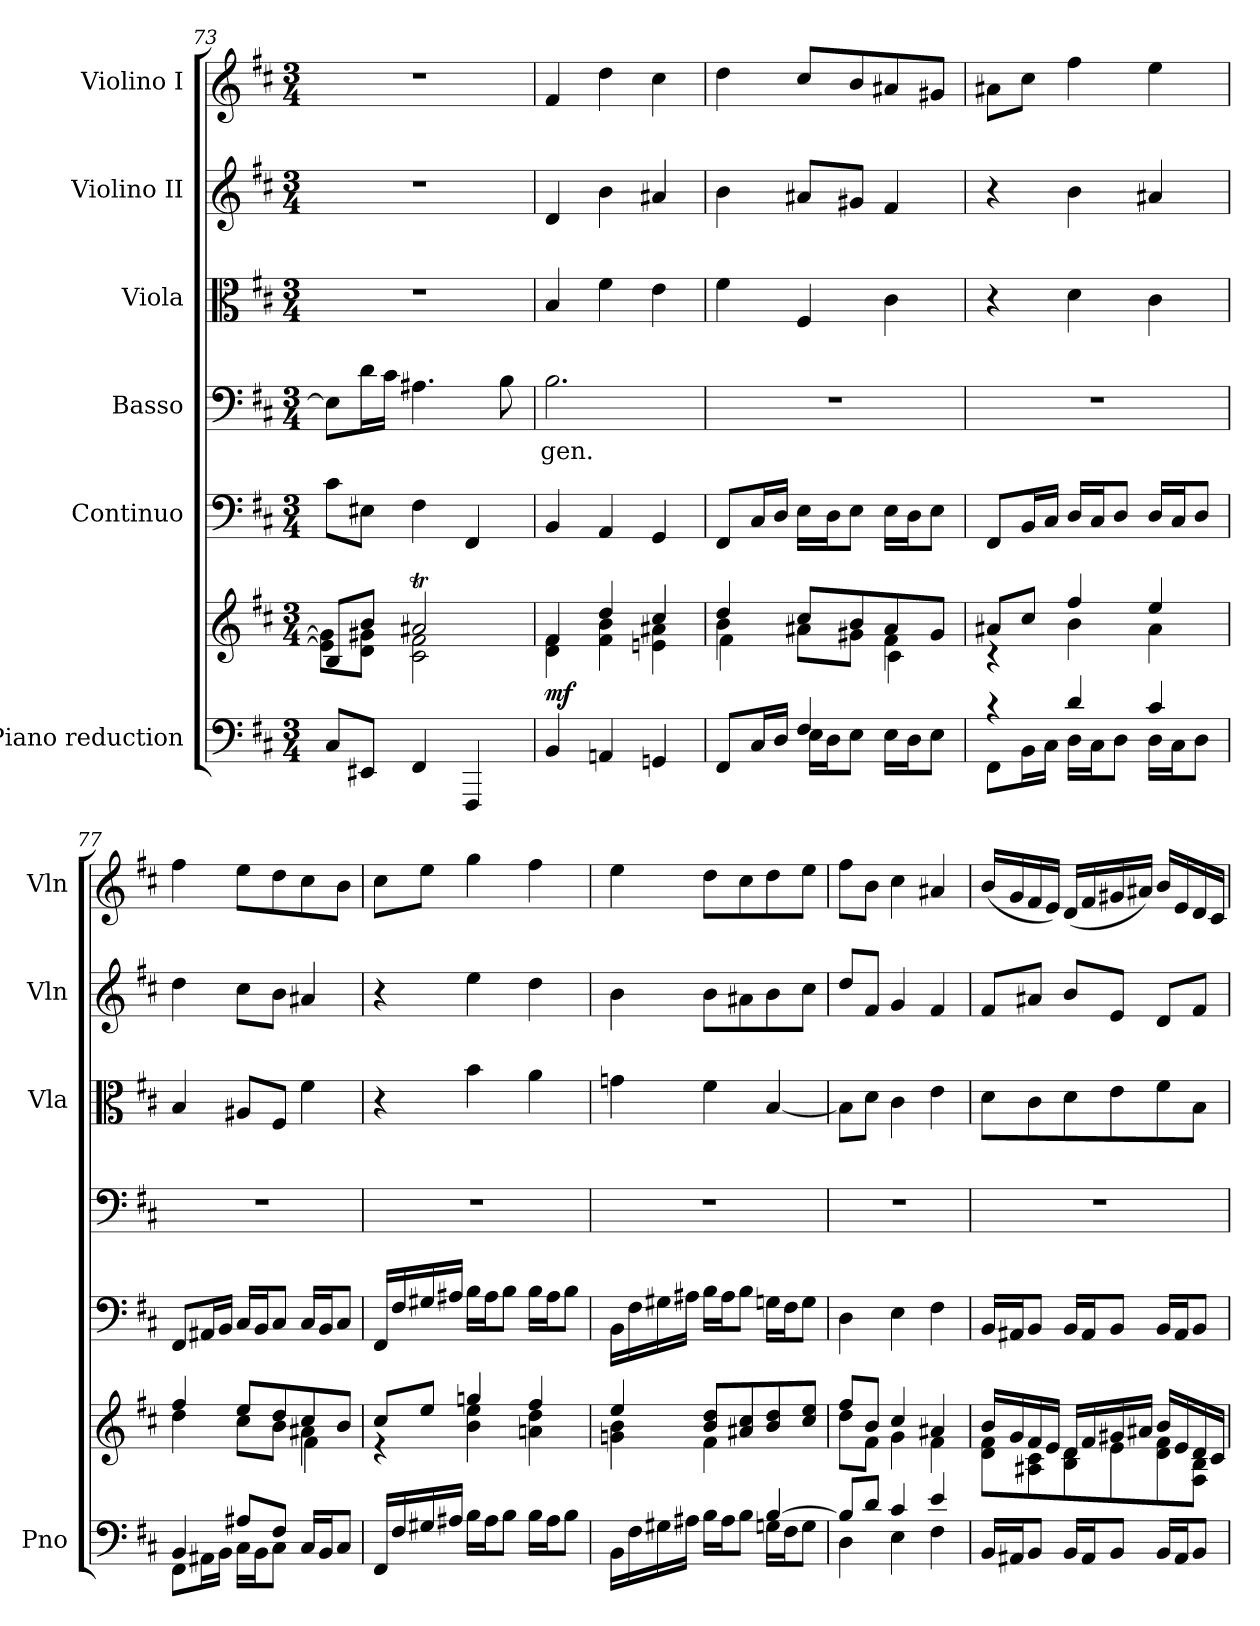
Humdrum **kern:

**kern	**kern	**dynam	**kern	**kern	**text	**kern	**kern	**kern
*part6	*part6	*part6	*part5	*part4	*part4	*part3	*part2	*part1
*staff7	*staff6	*staff6/7	*staff5	*staff4	*staff4	*staff3	*staff2	*staff1
*I"Piano reduction	*	*	*I"Continuo	*I"Basso	*	*I"Viola	*I"Violino II	*I"Violino I
*I'Pno	*	*	*	*	*	*I'Vla	*I'Vln	*I'Vln
*clefF4	*clefG2	*	*clefF4	*clefF4	*	*clefC3	*clefG2	*clefG2
*k[f#c#]	*k[f#c#]	*	*k[f#c#]	*k[f#c#]	*	*k[f#c#]	*k[f#c#]	*k[f#c#]
*M3/4	*M3/4	*	*M3/4	*M3/4	*	*M3/4	*M3/4	*M3/4
=73	=73	=73	=73	=73	=73	=73	=73	=73
*	*^	*	*	*	*	*	*	*
8C#/L	8B/L	8e#\] 8g#\]L	.	8c#\L	8E#\L]	.	2.r	2.r	2.r
8EE#X/J	8b/J	8d\ 8g#X\J	.	8E#X\J	16d\L	.	.	.	.
.	.	.	.	.	16c#\JJ	.	.	.	.
4FF#/	2a#Xt/	2c#\ 2f#\	.	4F#\	4.A#X\	.	.	.	.
4FFF#/	.	.	.	4FF#/	.	.	.	.	.
.	.	.	.	.	8B\	.	.	.	.
=74	=74	=74	=74	=74	=74	=74	=74	=74	=74
!	!	!	!LO:DY:b	!	!	!LO:LY:b	!	!	!
4BB/	4f#/	4d\ 4f#\	mf	4BB/	2.B\	-gen.	4B/	4d/	4f#/
4AAn/	4dd/	4f#\ 4b\	.	4AA/	.	.	4f#\	4b\	4dd\
4GGn/	4cc#/	4en\ 4a#X\	.	4GG/	.	.	4e\	4a#X/	4cc#\
=75	=75	=75	=75	=75	=75	=75	=75	=75	=75
*^	*	*^	*	*	*	*	*	*	*
4ryy	8FF#/L	4dd/	4b\	4f#\	.	8FF#/L	2.r	.	4f#\	4b\	4dd\
.	16C#/L	.	.	.	.	16C#/L	.	.	.	.	.
.	16D/JJ	.	.	.	.	16D/JJ	.	.	.	.	.
4F#/	16E\LL	8cc#/L	8a#X\L	4ryy	.	16E\LL	.	.	4F#/	8a#X/L	8cc#/L
.	16D\J	.	.	.	.	16D\J	.	.	.	.	.
.	8E\J	8b/	8g#X\J	.	.	8E\J	.	.	.	8g#X/J	8b/
4ryy	16E\LL	8a#/	4f#\	4c#\	.	16E\LL	.	.	4c#\	4f#/	8a#X/
.	16D\J	.	.	.	.	16D\J	.	.	.	.	.
.	8E\J	8g#/J	.	.	.	8E\J	.	.	.	.	8g#X/J
*	*	*	*v	*v	*	*	*	*	*	*	*
=76	=76	=76	=76	=76	=76	=76	=76	=76	=76	=76
4r	8FF#\L	8a#X/L	4r	.	8FF#/L	2.r	.	4r	4r	8a#X\L
.	16BB\L	8cc#/J	.	.	16BB/L	.	.	.	.	8cc#\J
.	16C#\JJ	.	.	.	16C#/JJ	.	.	.	.	.
4d/	16D\LL	4ff#/	4b\	.	16D/LL	.	.	4d\	4b\	4ff#\
.	16C#\J	.	.	.	16C#/J	.	.	.	.	.
.	8D\J	.	.	.	8D/J	.	.	.	.	.
4c#/	16D\LL	4ee/	4a#\	.	16D/LL	.	.	4c#\	4a#X/	4ee\
.	16C#\J	.	.	.	16C#/J	.	.	.	.	.
.	8D\J	.	.	.	8D/J	.	.	.	.	.
=77	=77	=77	=77	=77	=77	=77	=77	=77	=77	=77
*	*	*	*^	*	*	*	*	*	*	*
4BB/	8FF#\L	4ff#/	4dd\	2ryy	.	8FF#/L	2.r	.	4B/	4dd\	4ff#\
.	16AA#X\L	.	.	.	.	16AA#X/L	.	.	.	.	.
.	16BB\JJ	.	.	.	.	16BB/JJ	.	.	.	.	.
8A#X/L	16C#\LL	8ee/L	8cc#\L	.	.	16C#/LL	.	.	8A#X/L	8cc#\L	8ee\L
.	16BB\J	.	.	.	.	16BB/J	.	.	.	.	.
8F#/J	8C#\J	8dd/	8b\J	.	.	8C#/J	.	.	8F#/J	8b\J	8dd\
4ryy	16C#/LL	8cc#/	4a#X\	4f#\	.	16C#/LL	.	.	4f#\	4a#X/	8cc#\
.	16BB/J	.	.	.	.	16BB/J	.	.	.	.	.
.	8C#/J	8b/J	.	.	.	8C#/J	.	.	.	.	8b\J
*v	*v	*	*	*	*	*	*	*	*	*	*
*	*	*v	*v	*	*	*	*	*	*	*
!!LO:PB:g=z
=78	=78	=78	=78	=78	=78	=78	=78	=78	=78
16FF#/LL	8cc#/L	4r	.	16FF#/LL	2.r	.	4r	4r	8cc#\L
16F#/	.	.	.	16F#/	.	.	.	.	.
16G#X/	8ee/J	.	.	16G#X/	.	.	.	.	8ee\J
16A#X/JJ	.	.	.	16A#X/JJ	.	.	.	.	.
16B\LL	4ggn/	4b\ 4ee\	.	16B\LL	.	.	4b\	4ee\	4gg\
16A#\J	.	.	.	16A#\J	.	.	.	.	.
8B\J	.	.	.	8B\J	.	.	.	.	.
16B\LL	4ff#/	4an\ 4dd\	.	16B\LL	.	.	4a\	4dd\	4ff#\
16A#\J	.	.	.	16A#\J	.	.	.	.	.
8B\J	.	.	.	8B\J	.	.	.	.	.
=79	=79	=79	=79	=79	=79	=79	=79	=79	=79
*^	*	*	*	*	*	*	*	*	*
2ryy	16BB\LL	4ee/	4gn\ 4b\	.	16BB\LL	2.r	.	4gn\	4b\	4ee\
.	16F#\	.	.	.	16F#\	.	.	.	.	.
.	16G#X\	.	.	.	16G#X\	.	.	.	.	.
.	16A#X\JJ	.	.	.	16A#X\JJ	.	.	.	.	.
.	16B\LL	8b/ 8dd/L	4f#\	.	16B\LL	.	.	4f#\	8b\L	8dd\L
.	16A#\J	.	.	.	16A#\J	.	.	.	.	.
.	8B\J	8a#X/ 8cc#/	.	.	8B\J	.	.	.	8a#X\	8cc#\
[4B/	16Gn\LL	8b/ 8dd/	4ryy	.	16Gn\LL	.	.	[4B/	8b\	8dd\
.	16F#\J	.	.	.	16F#\J	.	.	.	.	.
.	8G\J	8cc#/ 8ee/J	.	.	8G\J	.	.	.	8cc#\J	8ee\J
=80	=80	=80	=80	=80	=80	=80	=80	=80	=80	=80
8B/L]	4D\	8ff#/L	8dd\L	.	4D\	2.r	.	8B\L]	8dd/L	8ff#\L
8d/J	.	8b/J	8f#\J	.	.	.	.	8d\J	8f#/J	8b\J
4c#/	4E\	4cc#/	4g\	.	4E\	.	.	4c#\	4g/	4cc#\
4e/	4F#\	4a#X/	4f#\	.	4F#\	.	.	4e\	4f#/	4a#X/
*v	*v	*	*	*	*	*	*	*	*	*
=81	=81	=81	=81	=81	=81	=81	=81	=81	=81
16BB/LL	16b/LL	8d\ 8f#\L	.	16BB/LL	2.r	.	8d\L	8f#/L	(<16b/LL
16AA#X/J	16g/	.	.	16AA#X/J	.	.	.	.	16g/
8BB/J	16f#/	8A#X\ 8c#\	.	8BB/J	.	.	8c#\	8a#X/J	16f#/
.	16e/JJ	.	.	.	.	.	.	.	16e/JJ)
16BB/LL	16d/LL	8B\ 8d\	.	16BB/LL	.	.	8d\	8b/L	(<16d/LL
16AA#/J	16f#/	.	.	16AA#/J	.	.	.	.	16f#/
8BB/J	16g#X/	8e\	.	8BB/J	.	.	8e\	8e/J	16g#X/
.	16a#X/JJ	.	.	.	.	.	.	.	16a#X/JJ)
16BB/LL	16b/LL	8d\ 8f#\	.	16BB/LL	.	.	8f#\	8d/L	16b/LL
16AA#/J	16e/	.	.	16AA#/J	.	.	.	.	16e/
8BB/J	16d/	8F#\ 8B\J	.	8BB/J	.	.	8B\J	8f#/J	16d/
.	16c#/JJ	.	.	.	.	.	.	.	16c#/JJ
*	*v	*v	*	*	*	*	*	*	*
=	=	=	=	=	=	=	=	=
*-	*-	*-	*-	*-	*-	*-	*-	*-
